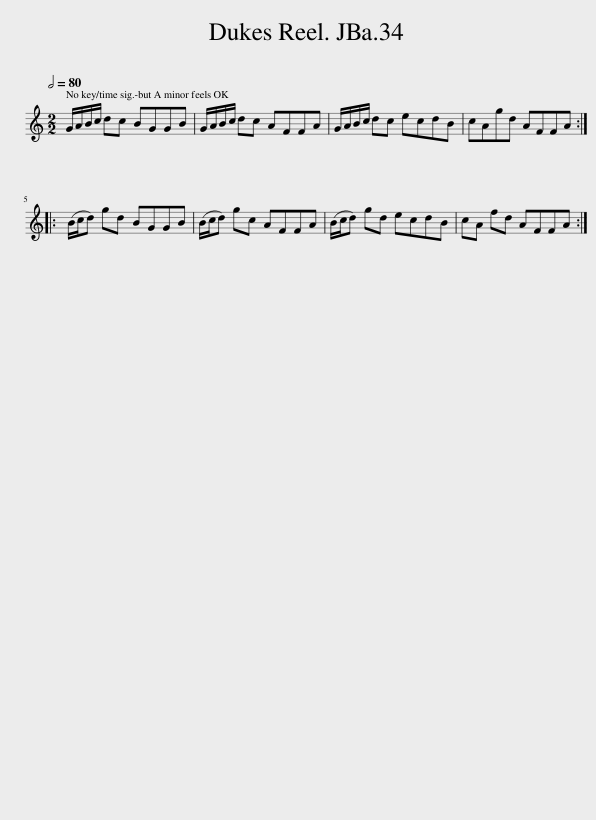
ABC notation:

X:1
L:1/8
Q:1/2=80
M:2/2
I:linebreak $
K:C
V:1 treble
V:1
 G/A/B/c/ dc BGGB | G/A/B/c/ dc AFFA | G/A/B/c/ dc ecdB | cAgd AFFA ::$ (B/c/d) gd BGGB | %5
 (B/c/d) gc AFFA | (B/c/d) gd ecdB | cA fd AFFA :| %8
